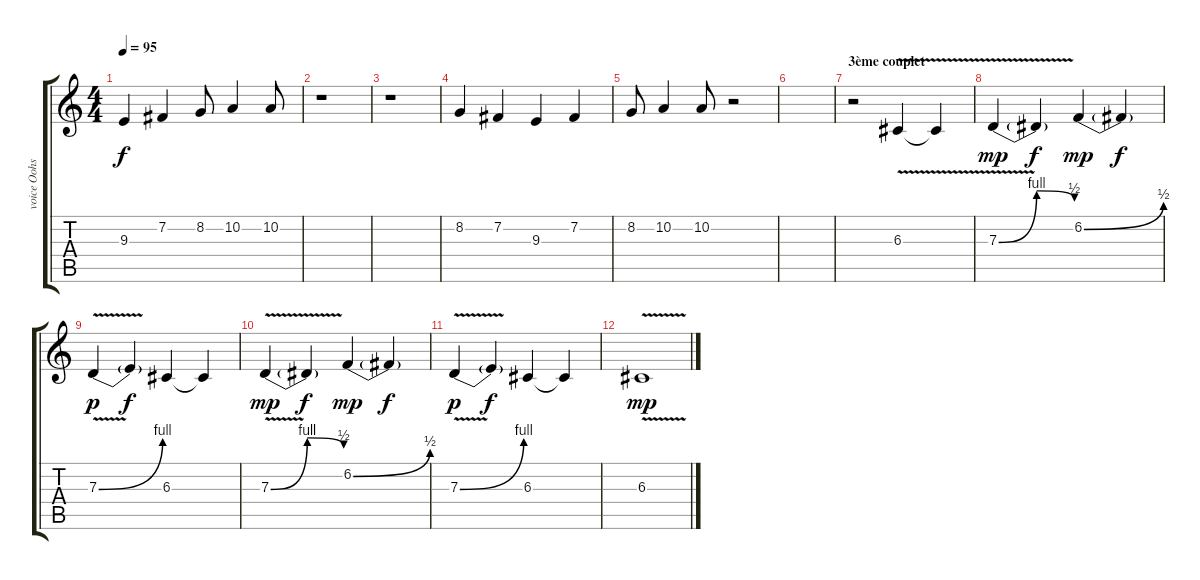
\track ("voice Oohs" "voice Oohs") {instrument voiceoohs}
\staff {score tabs}
\tuning (E4 B3 G3 D3 A2 E2) {hide}
\ts (4 4)
\tempo 95
\clef g2
\ks c
9.3.4{dy f} 7.2.4 8.2.8 10.2.4 10.2.8 |
r.1 |
r.1 |
8.2.4 7.2.4 9.3.4 7.2.4 |
8.2.8 10.2.4 10.2.8 r.2 |
|
\section ("" "3ème couplet")
r.2 6.3{v}.4 6.3{t}.4 |
7.3{be (bendrelease 0 0 30 4 30 4 60 2) v}.4{dy mp} 7.3{t}.4{dy f} 6.2{be (bend 0 0 60 2)}.4{dy mp} 6.2{t}.4{dy f} |
7.3{be (bend 0 0 60 4) v}.4{dy p} 7.3{t}.4{dy f} 6.3.4 6.3{t}.4 |
7.3{be (bendrelease 0 0 30 4 30 4 60 2) v}.4{dy mp} 7.3{t}.4{dy f} 6.2{be (bend 0 0 60 2)}.4{dy mp} 6.2{t}.4{dy f} |
7.3{be (bend 0 0 60 4) v}.4{dy p} 7.3{t}.4{dy f} 6.3.4 6.3{t}.4 |
6.3{v}.1{dy mp}
